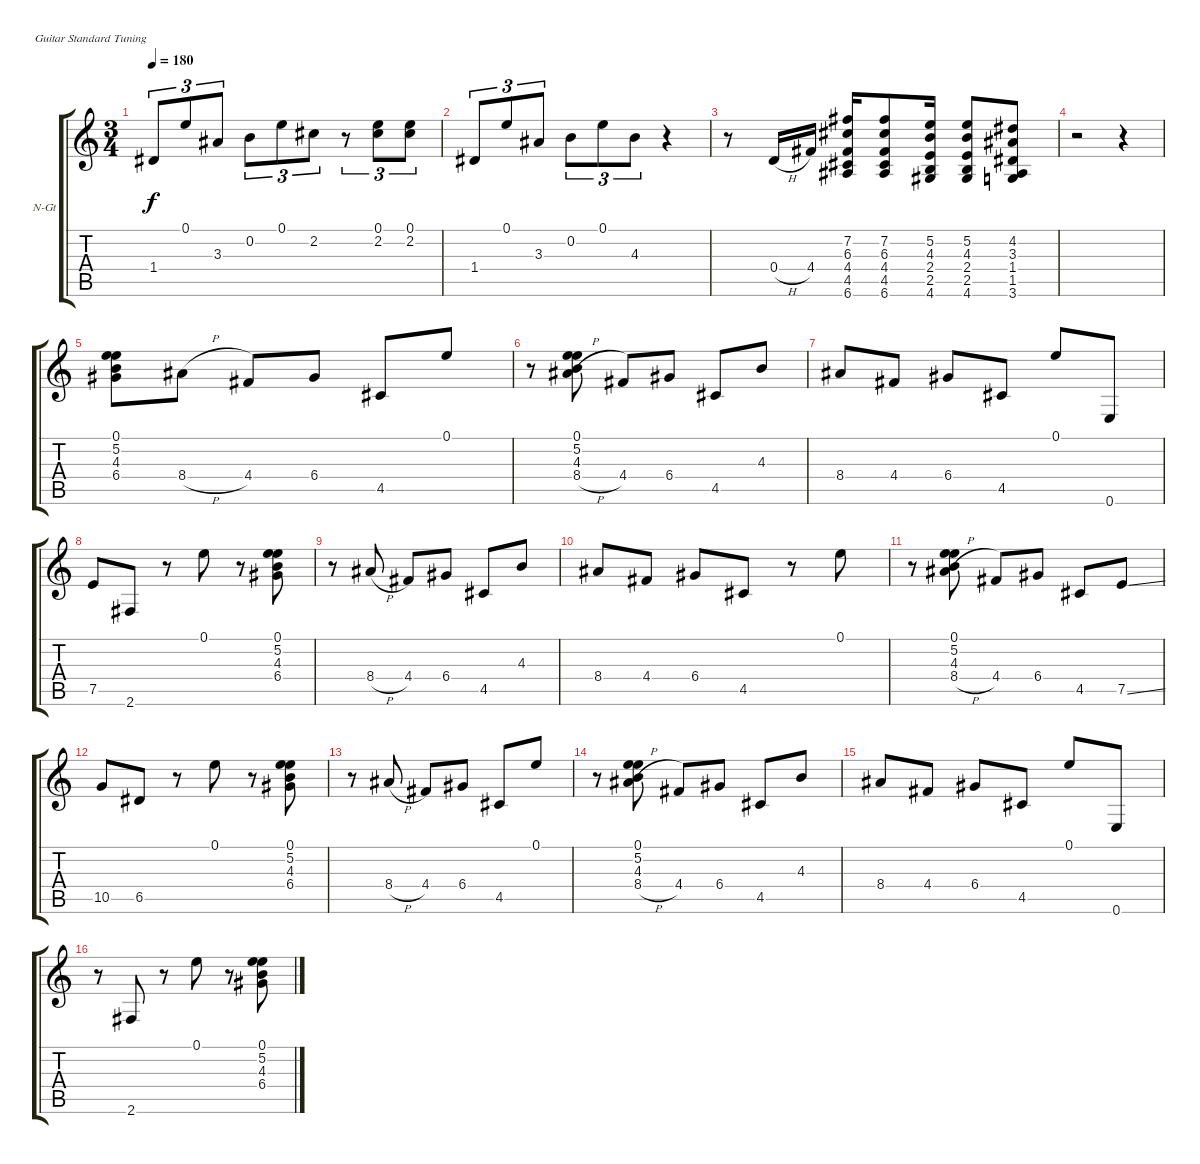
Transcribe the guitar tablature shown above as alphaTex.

\bracketExtendMode groupsimilarinstruments
\firstSystemTrackNameOrientation horizontal
\otherSystemsTrackNameOrientation horizontal
\track ("" "N-Gt") {instrument acousticguitarnylon}
\staff {score tabs}
\tuning (E4 B3 G3 D3 A2 E2)
\ts (3 4)
\tempo 180
\clef g2
\ks c
1.4.8{tu (3 2) dy f} 0.1.8{tu (3 2)} 3.3.8{tu (3 2)} 0.2.8{tu (3 2)} 0.1.8{tu (3 2)} 2.2.8{tu (3 2)} r.8{tu (3 2)} (0.1 2.2).8{tu (3 2)} (0.1 2.2).8{tu (3 2)} |
1.4.8{tu (3 2)} 0.1.8{tu (3 2)} 3.3.8{tu (3 2)} 0.2.8{tu (3 2)} 0.1.8{tu (3 2)} 4.3.8{tu (3 2)} r.4 |
r.8 0.4{h}.16 4.4.16 (7.2 6.3 4.4 4.5 6.6).16 (7.2 6.3 4.4 4.5 6.6).8 (5.2 4.3 2.4 2.5 4.6).16 (5.2 4.3 2.4 2.5 4.6).8 (4.2 3.3 1.4 1.5 3.6).8 |
r.2 r.4 |
(0.1 5.2 4.3 6.4).8 8.4{h}.8 4.4.8 6.4.8 4.5.8 0.1.8 |
r.8 (0.1 5.2 4.3 8.4{h}).8 4.4.8 6.4.8 4.5.8 4.3.8 |
8.4.8 4.4.8 6.4.8 4.5.8 0.1.8 0.6.8 |
7.5.8 2.6.8 r.8 0.1.8 r.8 (0.1 5.2 4.3 6.4).8 |
r.8 8.4{h}.8 4.4.8 6.4.8 4.5.8 4.3.8 |
8.4.8 4.4.8 6.4.8 4.5.8 r.8 0.1.8 |
r.8 (0.1 5.2 4.3 8.4{h}).8 4.4.8 6.4.8 4.5.8 7.5{ss}.8 |
10.5.8 6.5.8 r.8 0.1.8 r.8 (0.1 5.2 4.3 6.4).8 |
r.8 8.4{h}.8 4.4.8 6.4.8 4.5.8 0.1.8 |
r.8 (0.1 5.2 4.3 8.4{h}).8 4.4.8 6.4.8 4.5.8 4.3.8 |
8.4.8 4.4.8 6.4.8 4.5.8 0.1.8 0.6.8 |
r.8 2.6.8 r.8 0.1.8 r.8 (0.1 5.2 4.3 6.4).8
